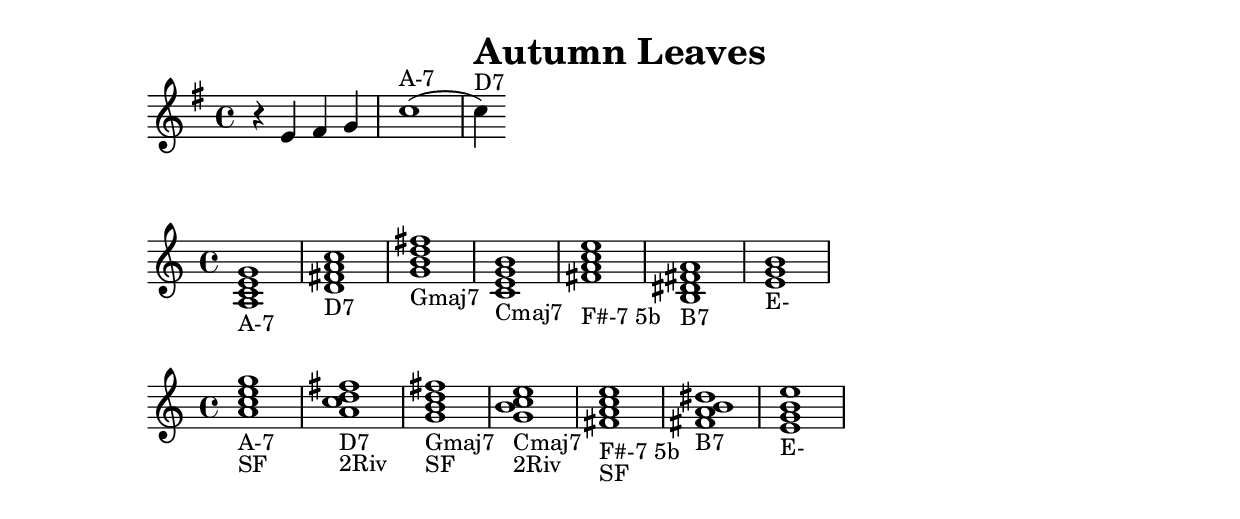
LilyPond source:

\header {
  title = "Autumn Leaves"
  composer = ""
}

\relative c' {
\key g \major
r4 e fis g
c1(^"A-7"
c4)^"D7"
}

\relative c' {

<a c e g>1_"A-7"
<d fis a c>_"D7"
<g b d fis>_"Gmaj7"
<c, e g b>_"Cmaj7"
<fis a c e>_"F#-7 5b"
<b, dis fis a>_"B7"
<e g b>_"E-"

}

\relative c' {

<a' c e g>1_"A-7"_"SF"
<a c d fis>_"D7"_"2Riv"
<g b d fis>_"Gmaj7"_"SF"
<g b c e>_"Cmaj7"_"2Riv"
<fis a c e>_"F#-7 5b"_"SF"
<fis a b dis>_"B7"
<e g b e>_"E-"

}